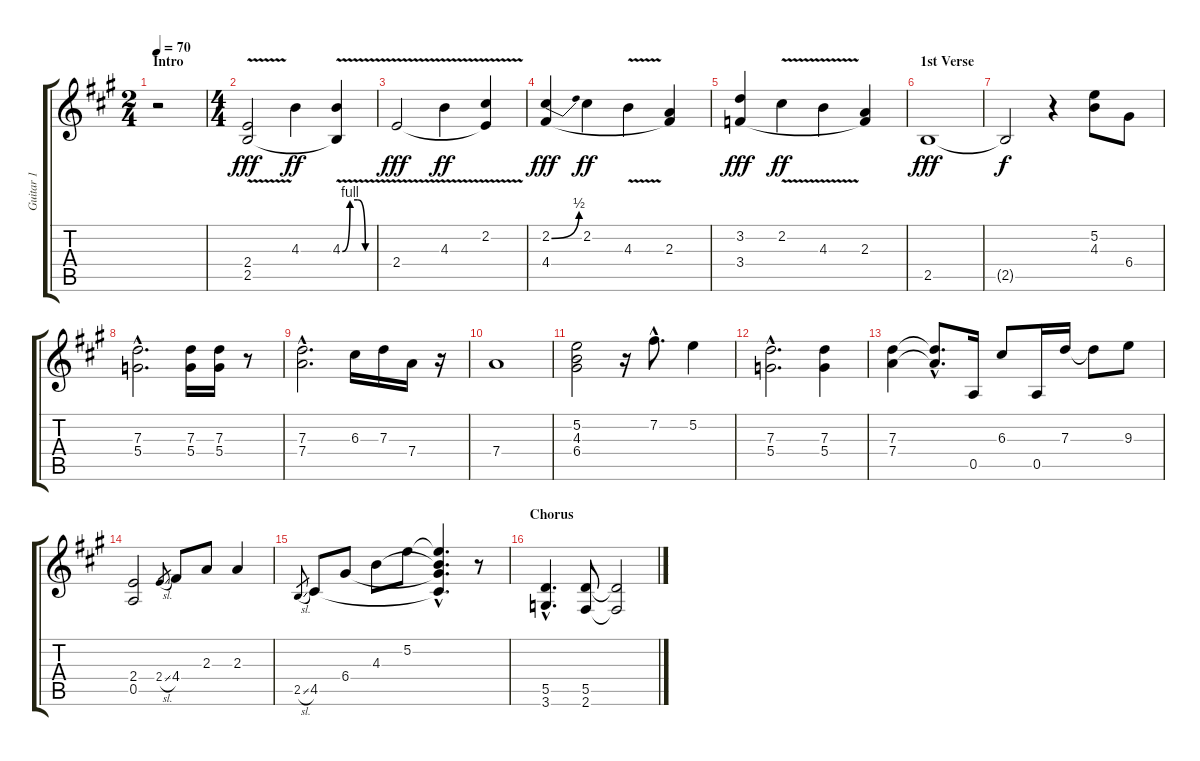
\track ("Guitar 1" "Guitar 1") {instrument distortionguitar}
\staff {score tabs}
\tuning (E4 B3 G3 D3 A2 E2) {hide}
\ts (2 4)
\section ("" "Intro")
\tempo 70
\clef g2
\ks a
r.2{dy fff instrument distortionguitar} |
\ts (4 4)
(2.4 2.5{v}).2 4.3.4{dy ff} (4.3{be (custom 0 0 15 4 30 4 45 0 60 0)} 2.5{t}).4 |
2.4{v}.2{dy fff} 4.3{v}.4{dy ff} (2.2 2.4{t}).4 |
(2.2{be (bend 0 0 60 2)} 4.4).4{dy fff} 2.2.4{dy ff} 4.3{v}.4 (2.3 4.4{t}).4 |
(3.2 3.4).4{dy fff} 2.2{v}.4{dy ff} 4.3{v}.4 (2.3 3.4{t}).4 |
\section ("" "1st Verse")
2.5.1{dy fff} |
2.5{t}.2{dy f} r.4 (5.2 4.3).8 6.4.8 |
(7.3{hac} 5.4{hac}).2{d} (7.3 5.4).16 (7.3 5.4).16 r.8 |
(7.3{hac} 7.4{hac}).2{d} 6.3.16 7.3.16 7.4.16 r.16 |
7.4.1 |
(5.2 4.3 6.4).2 r.16 7.2{hac}.8{d} 5.2.4 |
(7.3{hac} 5.4{hac}).2{d} (7.3 5.4).4 |
(7.3 7.4).4 (7.3{hac t} 7.4{hac t}).8{d} 0.5.16 6.3.8 0.5.16 7.3.16 7.3{t}.8 9.3.8 |
(2.4 0.5).2 2.4{sl}.8{gr} 4.4.8 2.3.8 2.3.4 |
2.5{sl}.8{gr} 4.5.8 6.4.8 4.3.8 5.2.8 (5.2{hac t} 4.3{hac t} 6.4{hac t} 4.5{hac t}).4{d} r.8 |
\section ("" "Chorus")
(5.5{hac} 3.6{hac}).4{d} (5.5 2.6).8 (5.5{t} 2.6{t}).2
